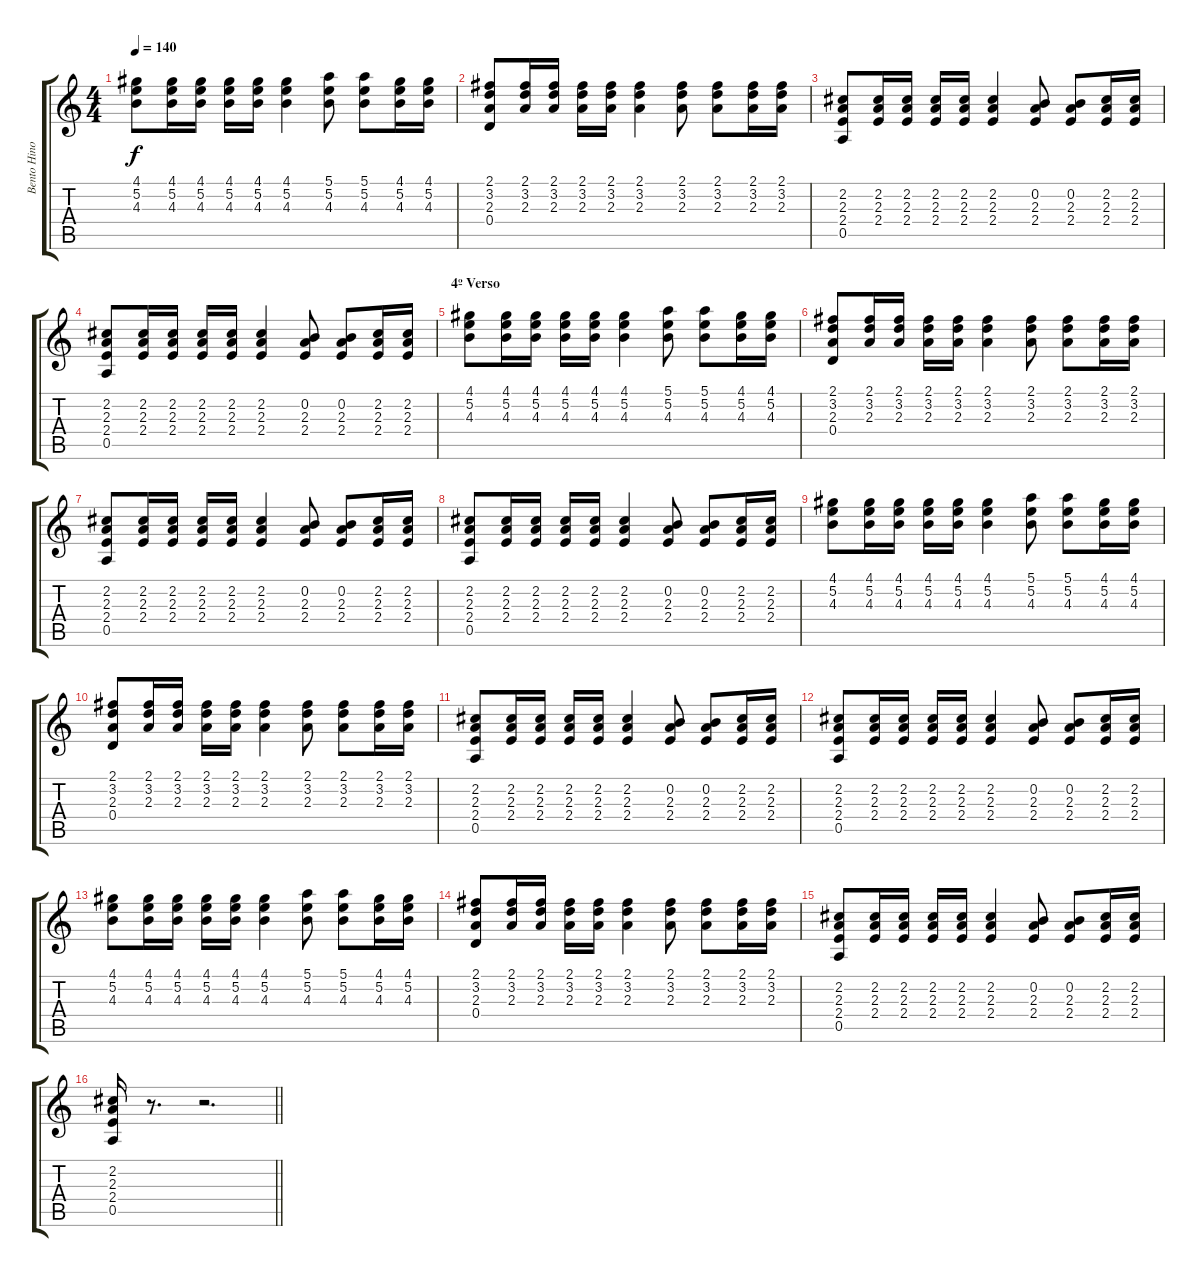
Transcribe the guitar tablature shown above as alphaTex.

\track ("Bento Hinoto (Violão)" "Bento Hino") {instrument acousticguitarsteel}
\staff {score tabs}
\tuning (E4 B3 G3 D3 A2 E2) {hide}
\ts (4 4)
\tempo 140
\clef g2
\ks c
(4.1 5.2 4.3).8{dy f} (4.1 5.2 4.3).16 (4.1 5.2 4.3).16 (4.1 5.2 4.3).16 (4.1 5.2 4.3).16 (4.1 5.2 4.3).4 (5.1 5.2 4.3).8 (5.1 5.2 4.3).8 (4.1 5.2 4.3).16 (4.1 5.2 4.3).16 |
(2.1 3.2 2.3 0.4).8 (2.1 3.2 2.3).16 (2.1 3.2 2.3).16 (2.1 3.2 2.3).16 (2.1 3.2 2.3).16 (2.1 3.2 2.3).4 (2.1 3.2 2.3).8 (2.1 3.2 2.3).8 (2.1 3.2 2.3).16 (2.1 3.2 2.3).16 |
(2.2 2.3 2.4 0.5).8 (2.2 2.3 2.4).16 (2.2 2.3 2.4).16 (2.2 2.3 2.4).16 (2.2 2.3 2.4).16 (2.2 2.3 2.4).4 (0.2 2.3 2.4).8 (0.2 2.3 2.4).8 (2.2 2.3 2.4).16 (2.2 2.3 2.4).16 |
(2.2 2.3 2.4 0.5).8 (2.2 2.3 2.4).16 (2.2 2.3 2.4).16 (2.2 2.3 2.4).16 (2.2 2.3 2.4).16 (2.2 2.3 2.4).4 (0.2 2.3 2.4).8 (0.2 2.3 2.4).8 (2.2 2.3 2.4).16 (2.2 2.3 2.4).16 |
\section ("" "4º Verso")
(4.1 5.2 4.3).8 (4.1 5.2 4.3).16 (4.1 5.2 4.3).16 (4.1 5.2 4.3).16 (4.1 5.2 4.3).16 (4.1 5.2 4.3).4 (5.1 5.2 4.3).8 (5.1 5.2 4.3).8 (4.1 5.2 4.3).16 (4.1 5.2 4.3).16 |
(2.1 3.2 2.3 0.4).8 (2.1 3.2 2.3).16 (2.1 3.2 2.3).16 (2.1 3.2 2.3).16 (2.1 3.2 2.3).16 (2.1 3.2 2.3).4 (2.1 3.2 2.3).8 (2.1 3.2 2.3).8 (2.1 3.2 2.3).16 (2.1 3.2 2.3).16 |
(2.2 2.3 2.4 0.5).8 (2.2 2.3 2.4).16 (2.2 2.3 2.4).16 (2.2 2.3 2.4).16 (2.2 2.3 2.4).16 (2.2 2.3 2.4).4 (0.2 2.3 2.4).8 (0.2 2.3 2.4).8 (2.2 2.3 2.4).16 (2.2 2.3 2.4).16 |
(2.2 2.3 2.4 0.5).8 (2.2 2.3 2.4).16 (2.2 2.3 2.4).16 (2.2 2.3 2.4).16 (2.2 2.3 2.4).16 (2.2 2.3 2.4).4 (0.2 2.3 2.4).8 (0.2 2.3 2.4).8 (2.2 2.3 2.4).16 (2.2 2.3 2.4).16 |
(4.1 5.2 4.3).8 (4.1 5.2 4.3).16 (4.1 5.2 4.3).16 (4.1 5.2 4.3).16 (4.1 5.2 4.3).16 (4.1 5.2 4.3).4 (5.1 5.2 4.3).8 (5.1 5.2 4.3).8 (4.1 5.2 4.3).16 (4.1 5.2 4.3).16 |
(2.1 3.2 2.3 0.4).8 (2.1 3.2 2.3).16 (2.1 3.2 2.3).16 (2.1 3.2 2.3).16 (2.1 3.2 2.3).16 (2.1 3.2 2.3).4 (2.1 3.2 2.3).8 (2.1 3.2 2.3).8 (2.1 3.2 2.3).16 (2.1 3.2 2.3).16 |
(2.2 2.3 2.4 0.5).8 (2.2 2.3 2.4).16 (2.2 2.3 2.4).16 (2.2 2.3 2.4).16 (2.2 2.3 2.4).16 (2.2 2.3 2.4).4 (0.2 2.3 2.4).8 (0.2 2.3 2.4).8 (2.2 2.3 2.4).16 (2.2 2.3 2.4).16 |
(2.2 2.3 2.4 0.5).8 (2.2 2.3 2.4).16 (2.2 2.3 2.4).16 (2.2 2.3 2.4).16 (2.2 2.3 2.4).16 (2.2 2.3 2.4).4 (0.2 2.3 2.4).8 (0.2 2.3 2.4).8 (2.2 2.3 2.4).16 (2.2 2.3 2.4).16 |
(4.1 5.2 4.3).8 (4.1 5.2 4.3).16 (4.1 5.2 4.3).16 (4.1 5.2 4.3).16 (4.1 5.2 4.3).16 (4.1 5.2 4.3).4 (5.1 5.2 4.3).8 (5.1 5.2 4.3).8 (4.1 5.2 4.3).16 (4.1 5.2 4.3).16 |
(2.1 3.2 2.3 0.4).8 (2.1 3.2 2.3).16 (2.1 3.2 2.3).16 (2.1 3.2 2.3).16 (2.1 3.2 2.3).16 (2.1 3.2 2.3).4 (2.1 3.2 2.3).8 (2.1 3.2 2.3).8 (2.1 3.2 2.3).16 (2.1 3.2 2.3).16 |
(2.2 2.3 2.4 0.5).8 (2.2 2.3 2.4).16 (2.2 2.3 2.4).16 (2.2 2.3 2.4).16 (2.2 2.3 2.4).16 (2.2 2.3 2.4).4 (0.2 2.3 2.4).8 (0.2 2.3 2.4).8 (2.2 2.3 2.4).16 (2.2 2.3 2.4).16 |
\barLineRight lightlight
(2.2 2.3 2.4 0.5).16 r.8{d} r.2{d}
